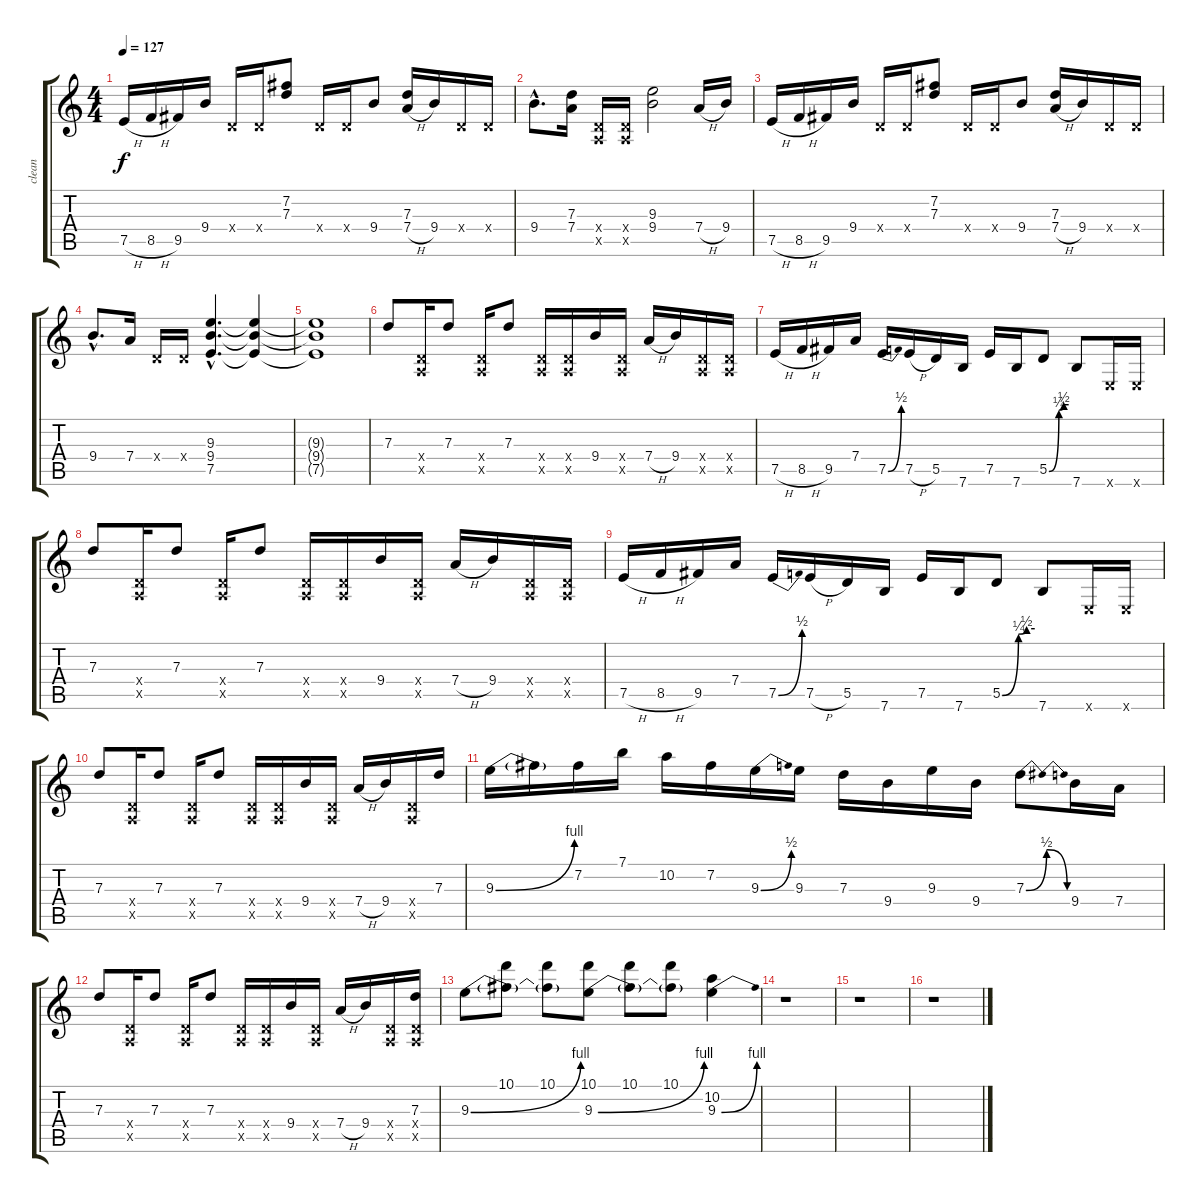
\track ("clean" "clean") {instrument electricguitarclean}
\staff {score tabs}
\tuning (E4 B3 G3 D3 A2 E2) {hide}
\ts (4 4)
\tempo 127
\clef g2
\ks c
7.5{h}.16{dy f} 8.5{h}.16 9.5.16 9.4.16 0.4{x}.16 0.4{x}.16 (7.2 7.3).8 0.4{x}.16 0.4{x}.16 9.4.8 (7.3 7.4{h}).16 9.4.16 0.4{x}.16 0.4{x}.16 |
9.4{hac}.8{d} (7.3 7.4).16 (0.4{x} 0.5{x}).16 (0.4{x} 0.5{x}).16 (9.3 9.4).2 7.4{h}.16 9.4.16 |
7.5{h}.16 8.5{h}.16 9.5.16 9.4.16 0.4{x}.16 0.4{x}.16 (7.2 7.3).8 0.4{x}.16 0.4{x}.16 9.4.8 (7.3 7.4{h}).16 9.4.16 0.4{x}.16 0.4{x}.16 |
9.4{hac}.8{d} 7.4.16 0.4{x}.16 0.4{x}.16 (9.3{hac} 9.4{hac} 7.5{hac}).4{d} (9.3{t} 9.4{t} 7.5{t}).4 |
(9.3{t} 9.4{t} 7.5{t}).1 |
7.3.8 (0.4{x} 0.5{x}).16 7.3.8 (0.4{x} 0.5{x}).16 7.3.8 (0.4{x} 0.5{x}).16 (0.4{x} 0.5{x}).16 9.4.16 (0.4{x} 0.5{x}).16 7.4{h}.16 9.4.16 (0.4{x} 0.5{x}).16 (0.4{x} 0.5{x}).16 |
7.5{h}.16 8.5{h}.16 9.5.16 7.4.16 7.5{be (bend 0 0 60 2)}.16 7.5{h}.16 5.5.16 7.6.16 7.5.16 7.6.16 5.5{be (custom 0 0 30 1 45 2 60 2)}.8 7.6.8 0.6{x}.16 0.6{x}.16 |
7.3.8 (0.4{x} 0.5{x}).16 7.3.8 (0.4{x} 0.5{x}).16 7.3.8 (0.4{x} 0.5{x}).16 (0.4{x} 0.5{x}).16 9.4.16 (0.4{x} 0.5{x}).16 7.4{h}.16 9.4.16 (0.4{x} 0.5{x}).16 (0.4{x} 0.5{x}).16 |
7.5{h}.16 8.5{h}.16 9.5.16 7.4.16 7.5{be (bend 0 0 60 2)}.16 7.5{h}.16 5.5.16 7.6.16 7.5.16 7.6.16 5.5{be (custom 0 0 30 1 45 2 60 2)}.8 7.6.8 0.6{x}.16 0.6{x}.16 |
7.3.8 (0.4{x} 0.5{x}).16 7.3.8 (0.4{x} 0.5{x}).16 7.3.8 (0.4{x} 0.5{x}).16 (0.4{x} 0.5{x}).16 9.4.16 (0.4{x} 0.5{x}).16 7.4{h}.16 9.4.16 (0.4{x} 0.5{x}).16 7.3.16 |
9.3{be (bend 0 0 60 4)}.16 9.3{t}.16 7.2.16 7.1.16 10.2.16 7.2.16 9.3{be (bend 0 0 60 2)}.16 9.3.16 7.3.16 9.4.16 9.3.16 9.4.16 7.3{be (bendrelease 0 0 30 2 30 2 60 0)}.8 9.4.16 7.4.16 |
7.3.8 (0.4{x} 0.5{x}).16 7.3.8 (0.4{x} 0.5{x}).16 7.3.8 (0.4{x} 0.5{x}).16 (0.4{x} 0.5{x}).16 9.4.16 (0.4{x} 0.5{x}).16 7.4{h}.16 9.4.16 (0.4{x} 0.5{x}).16 (7.3 0.4{x} 0.5{x}).16 |
9.3{be (bend 0 0 60 4)}.8 (10.1 9.3{t}).8 (10.1 9.3{t}).8 (10.1 9.3{be (bend 0 0 60 4)}).8 (10.1 9.3{t}).8 (10.1 9.3{t}).8 (10.2 9.3{be (bend 0 0 60 4)}).4 |
r.1 |
r.1 |
r.1
